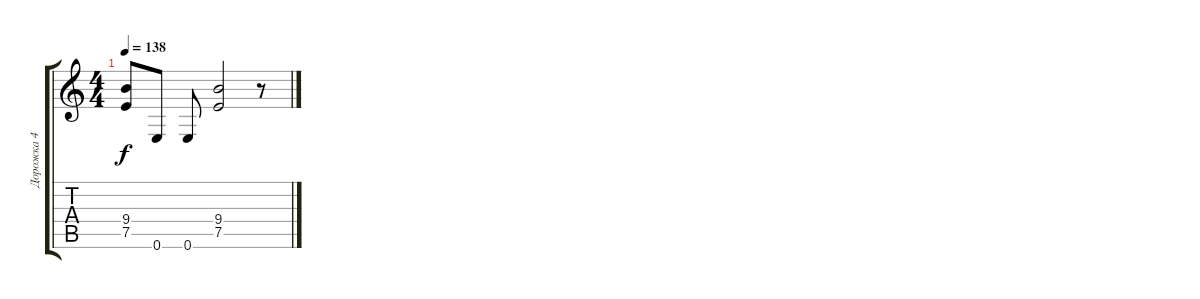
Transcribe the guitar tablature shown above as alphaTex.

\track ("Дорожка 4" "Дорожка 4") {instrument electricguitarjazz}
\staff {score tabs}
\tuning (E4 B3 G3 D3 A2 E2) {hide}
\ts (4 4)
\tempo 138
\clef g2
\ks c
(9.4 7.5).8{dy f} 0.6.8 0.6.8 (9.4 7.5).2 r.8
